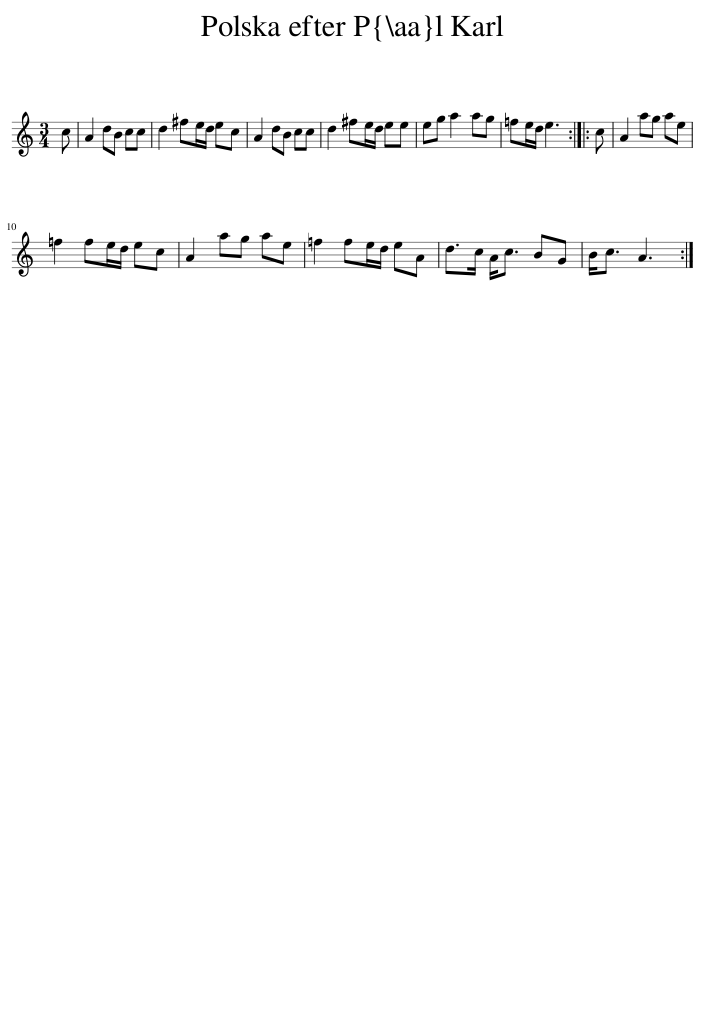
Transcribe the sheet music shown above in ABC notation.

X:1
L:1/8
M:3/4
I:linebreak $
K:C
V:1 treble
V:1
 c | A2 dB cc | d2 ^fe/d/ ec | A2 dB cc | d2 ^fe/d/ ee | %5
 eg a2 ag | =fe/d/ e3 :: c | A2 ag ae |$ =f2 fe/d/ ec | %10
 A2 ag ae | =f2 fe/d/ eA | d>c A<c BG | B<c A3 :| %14
